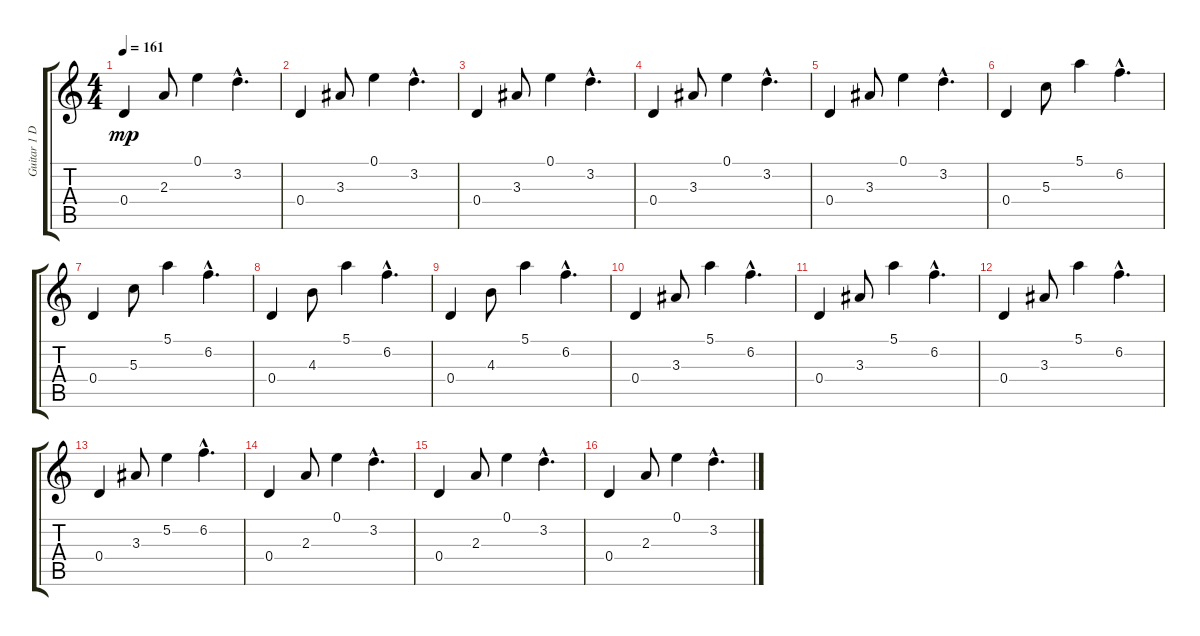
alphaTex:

\track ("Guitar 1 Drop D" "Guitar 1 D") {instrument electricguitarclean}
\staff {score tabs}
\tuning (E4 B3 G3 D3 A2 D2) {hide}
\ts (4 4)
\tempo 161
\clef g2
\ks c
0.4.4{dy mp} 2.3.8 0.1.4 3.2{hac}.4{d} |
0.4.4 3.3.8 0.1.4 3.2{hac}.4{d} |
0.4.4 3.3.8 0.1.4 3.2{hac}.4{d} |
0.4.4 3.3.8 0.1.4 3.2{hac}.4{d} |
0.4.4 3.3.8 0.1.4 3.2{hac}.4{d} |
0.4.4 5.3.8 5.1.4 6.2{hac}.4{d} |
0.4.4 5.3.8 5.1.4 6.2{hac}.4{d} |
0.4.4 4.3.8 5.1.4 6.2{hac}.4{d} |
0.4.4 4.3.8 5.1.4 6.2{hac}.4{d} |
0.4.4 3.3.8 5.1.4 6.2{hac}.4{d} |
0.4.4 3.3.8 5.1.4 6.2{hac}.4{d} |
0.4.4 3.3.8 5.1.4 6.2{hac}.4{d} |
0.4.4 3.3.8 5.2.4 6.2{hac}.4{d} |
0.4.4 2.3.8 0.1.4 3.2{hac}.4{d} |
0.4.4 2.3.8 0.1.4 3.2{hac}.4{d} |
0.4.4 2.3.8 0.1.4 3.2{hac}.4{d}
